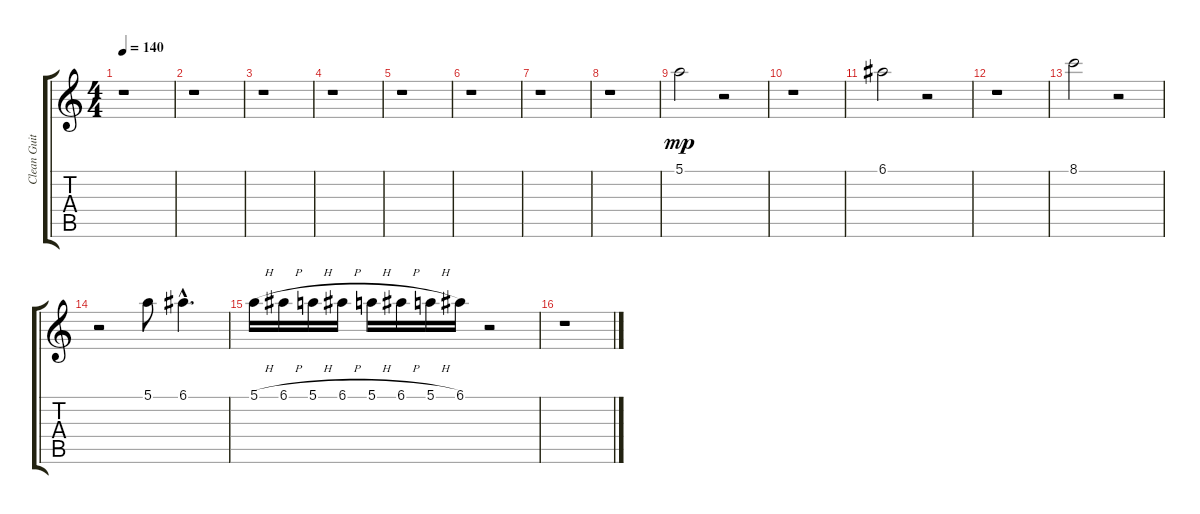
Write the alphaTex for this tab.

\track ("Clean Guitar 2" "Clean Guit") {instrument electricguitarclean}
\staff {score tabs}
\tuning (E4 B3 G3 D3 A2 E2) {hide}
\ts (4 4)
\tempo 140
\clef g2
\ks c
r.1{dy mf} |
r.1 |
r.1 |
r.1 |
r.1 |
r.1 |
r.1 |
r.1 |
5.1.2{dy mp instrument electricguitarmuted} r.2 |
r.1 |
6.1.2 r.2 |
r.1 |
8.1.2 r.2 |
r.2 5.1.8 6.1{hac}.4{d} |
5.1{h}.16 6.1{h}.16 5.1{h}.16 6.1{h}.16 5.1{h}.16 6.1{h}.16 5.1{h}.16 6.1.16 r.2 |
r.1
